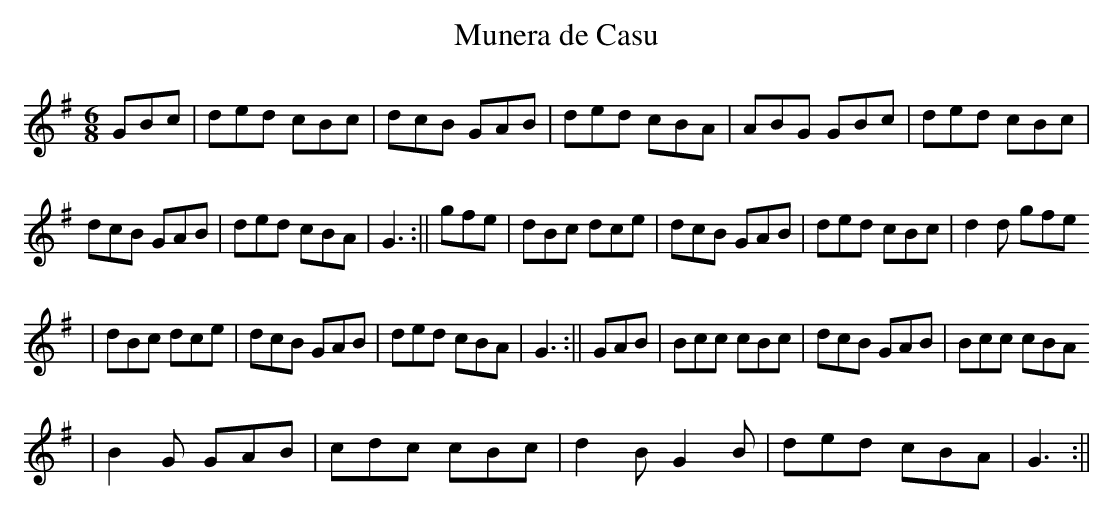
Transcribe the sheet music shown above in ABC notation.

X:1
T:Munera de Casu
M:6/8
L:1/8
K:G
GBc | ded cBc | dcB GAB | ded cBA | ABG GBc | ded cBc |
dcB GAB | ded cBA | G3 :|| gfe | dBc dce | dcB GAB | ded cBc | d2 d gfe
|
dBc dce | dcB GAB | ded cBA  | G3 :|| GAB | Bcc cBc | dcB GAB | Bcc cBA
| B2 G GAB | cdc cBc | d2 B G2 B | ded cBA | G3 :||
